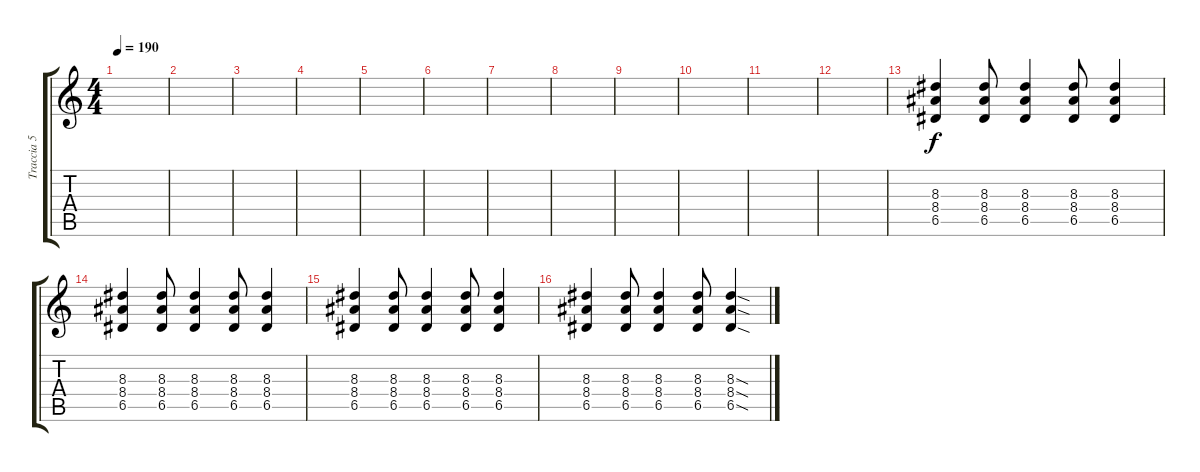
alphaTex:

\track ("Traccia 5" "Traccia 5") {instrument overdrivenguitar}
\staff {score tabs}
\tuning (E4 B3 G3 D3 A2 E2) {hide}
\ts (4 4)
\tempo 190
\clef g2
\ks c
|
|
|
|
|
|
|
|
|
|
|
|
(8.3 8.4 6.5).4{volume 10} (8.3 8.4 6.5).8 (8.3 8.4 6.5).4 (8.3 8.4 6.5).8 (8.3 8.4 6.5).4 |
(8.3 8.4 6.5).4 (8.3 8.4 6.5).8 (8.3 8.4 6.5).4 (8.3 8.4 6.5).8 (8.3 8.4 6.5).4 |
(8.3 8.4 6.5).4 (8.3 8.4 6.5).8 (8.3 8.4 6.5).4 (8.3 8.4 6.5).8 (8.3 8.4 6.5).4 |
(8.3 8.4 6.5).4 (8.3 8.4 6.5).8 (8.3 8.4 6.5).4 (8.3 8.4 6.5).8 (8.3{sod} 8.4{sod} 6.5{sod}).4
